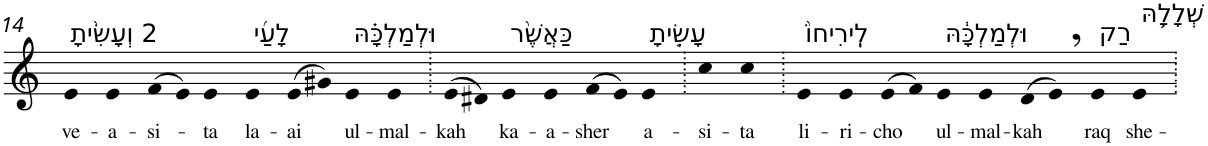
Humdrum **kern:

**kern	**text
*part1	*part1
*staff1	*staff1
*I"Piano	*
*I'Pno	*
!!LO:PB:g=z
*clefG2	*
*k[]	*
=14	=14
!LO:TX:a:t=2 וְעָשִׂ֨יתָ	!
!	!LO:LY:b
4e	ve-
!	!LO:LY:b
4e	-a-
!	!LO:LY:b
(>8f	-si-
8e)	.
!	!LO:LY:b
4e	-ta
!LO:TX:a:t=לָעַ֜י	!
!	!LO:LY:b
4e	la-
!	!LO:LY:b
(>8e	-ai
8g#X)	.
!LO:TX:a:t=וּלְמַלְכָּ֗הּ	!
!	!LO:LY:b
4e	ul-
!	!LO:LY:b
4e	-mal-
=15.	=15.
!	!LO:LY:b
(>8e	-kah
8d#X)	.
!LO:TX:a:t=כַּאֲשֶׁ֨ר	!
!	!LO:LY:b
4e	ka-
!	!LO:LY:b
4e	-a-
!	!LO:LY:b
(>8f	-sher
8e)	.
!LO:TX:a:t=עָשִׂ֤יתָ	!
!	!LO:LY:b
4e	a-
=16.	=16.
!	!LO:LY:b
4cc	-si-
!	!LO:LY:b
4cc	-ta
=17.	=17.
!LO:TX:a:t=לִֽירִיחוֹ֙	!
!	!LO:LY:b
4e	li-
!	!LO:LY:b
4e	-ri-
!	!LO:LY:b
(>8e	-cho
8f)	.
!LO:TX:a:t=וּלְמַלְכָּ֔הּ	!
!	!LO:LY:b
4e	ul-
!	!LO:LY:b
4e	-mal-
!	!LO:LY:b
(>8d	-kah
8e,)	.
!LO:TX:a:t=רַק	!
!	!LO:LY:b
4e	raq
!LO:TX:a:t=שְׁלָלָ֥הּ	!
!	!LO:LY:b
4e	she-
=.	=.
*-	*-
